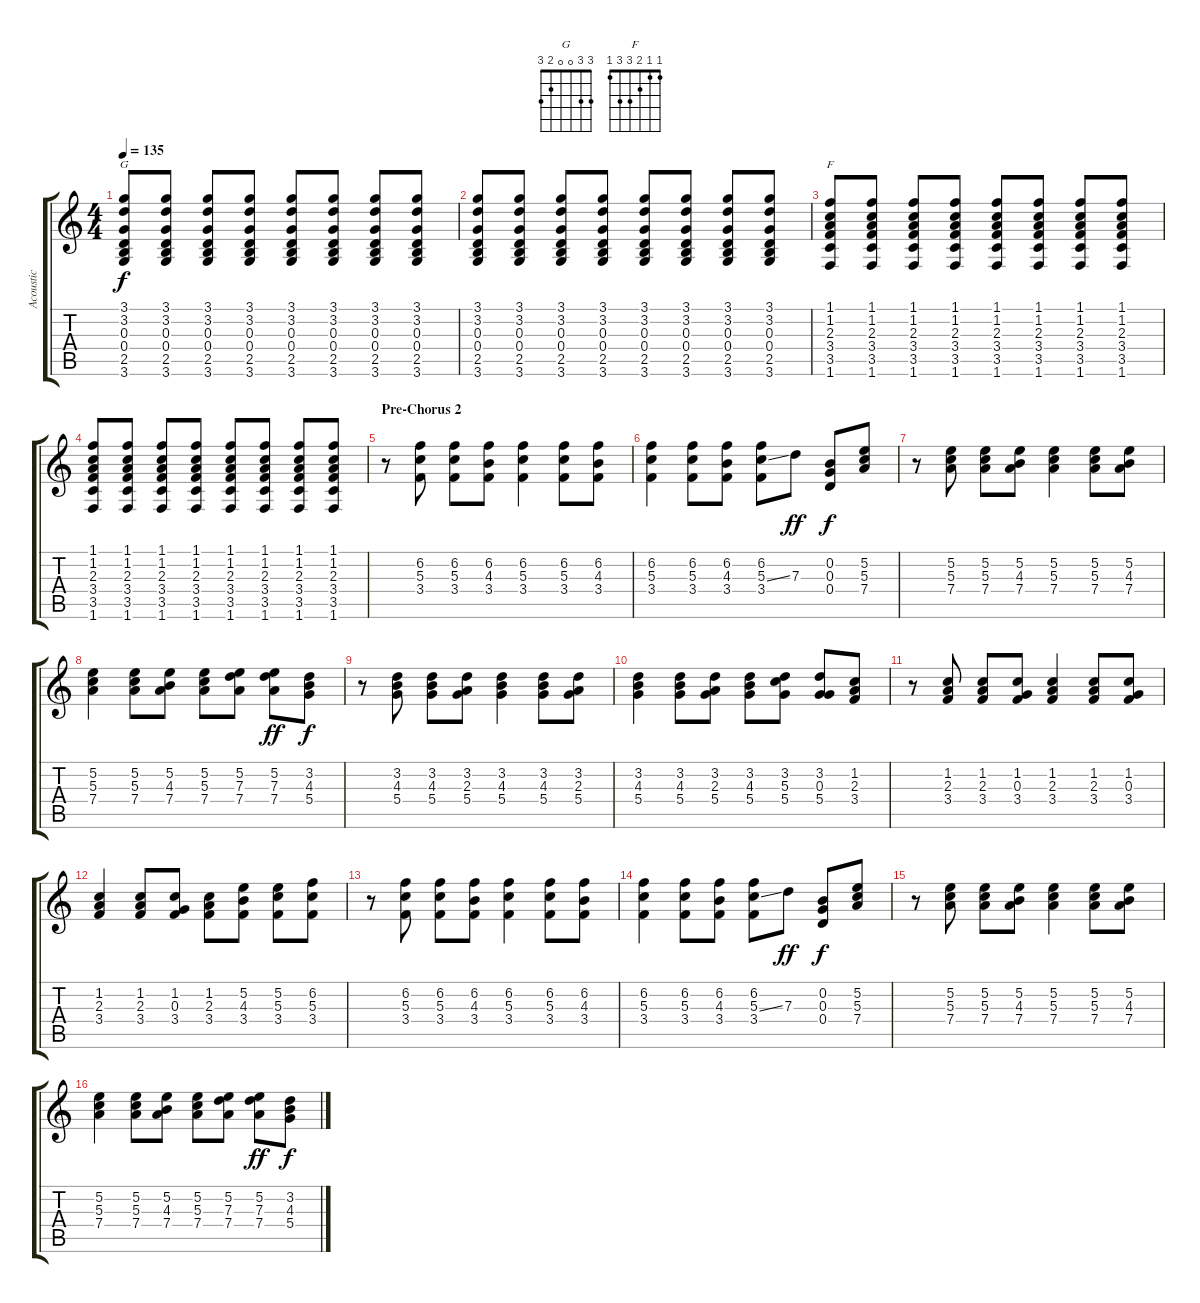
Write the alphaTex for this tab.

\track ("Acoustic" "Acoustic") {instrument acousticguitarnylon}
\staff {score tabs}
\tuning (E4 B3 G3 D3 A2 E2) {hide}
\chord ("G" 3 3 0 0 2 3)
\chord ("F" 1 1 2 3 3 1)
\ts (4 4)
\tempo 135
\clef g2
\ks c
(3.1 3.2 0.3 0.4 2.5 3.6).8{ch "G" dy f} (3.1 3.2 0.3 0.4 2.5 3.6).8 (3.1 3.2 0.3 0.4 2.5 3.6).8 (3.1 3.2 0.3 0.4 2.5 3.6).8 (3.1 3.2 0.3 0.4 2.5 3.6).8 (3.1 3.2 0.3 0.4 2.5 3.6).8 (3.1 3.2 0.3 0.4 2.5 3.6).8 (3.1 3.2 0.3 0.4 2.5 3.6).8 |
(3.1 3.2 0.3 0.4 2.5 3.6).8 (3.1 3.2 0.3 0.4 2.5 3.6).8 (3.1 3.2 0.3 0.4 2.5 3.6).8 (3.1 3.2 0.3 0.4 2.5 3.6).8 (3.1 3.2 0.3 0.4 2.5 3.6).8 (3.1 3.2 0.3 0.4 2.5 3.6).8 (3.1 3.2 0.3 0.4 2.5 3.6).8 (3.1 3.2 0.3 0.4 2.5 3.6).8 |
(1.1 1.2 2.3 3.4 3.5 1.6).8{ch "F"} (1.1 1.2 2.3 3.4 3.5 1.6).8 (1.1 1.2 2.3 3.4 3.5 1.6).8 (1.1 1.2 2.3 3.4 3.5 1.6).8 (1.1 1.2 2.3 3.4 3.5 1.6).8 (1.1 1.2 2.3 3.4 3.5 1.6).8 (1.1 1.2 2.3 3.4 3.5 1.6).8 (1.1 1.2 2.3 3.4 3.5 1.6).8 |
(1.1 1.2 2.3 3.4 3.5 1.6).8 (1.1 1.2 2.3 3.4 3.5 1.6).8 (1.1 1.2 2.3 3.4 3.5 1.6).8 (1.1 1.2 2.3 3.4 3.5 1.6).8 (1.1 1.2 2.3 3.4 3.5 1.6).8 (1.1 1.2 2.3 3.4 3.5 1.6).8 (1.1 1.2 2.3 3.4 3.5 1.6).8 (1.1 1.2 2.3 3.4 3.5 1.6).8 |
\section ("" "Pre-Chorus 2")
r.8 (6.2 5.3 3.4).8 (6.2 5.3 3.4).8 (6.2 4.3 3.4).8 (6.2 5.3 3.4).4 (6.2 5.3 3.4).8 (6.2 4.3 3.4).8 |
(6.2 5.3 3.4).4 (6.2 5.3 3.4).8 (6.2 4.3 3.4).8 (6.2 5.3{ss} 3.4).8 7.3.8{dy ff} (0.2 0.3 0.4).8{dy f} (5.2 5.3 7.4).8 |
r.8 (5.2 5.3 7.4).8 (5.2 5.3 7.4).8 (5.2 4.3 7.4).8 (5.2 5.3 7.4).4 (5.2 5.3 7.4).8 (5.2 4.3 7.4).8 |
(5.2 5.3 7.4).4 (5.2 5.3 7.4).8 (5.2 4.3 7.4).8 (5.2 5.3 7.4).8 (5.2 7.3 7.4).8 (5.2 7.3 7.4).8{dy ff} (3.2 4.3 5.4).8{dy f} |
r.8 (3.2 4.3 5.4).8 (3.2 4.3 5.4).8 (3.2 2.3 5.4).8 (3.2 4.3 5.4).4 (3.2 4.3 5.4).8 (3.2 2.3 5.4).8 |
(3.2 4.3 5.4).4 (3.2 4.3 5.4).8 (3.2 2.3 5.4).8 (3.2 4.3 5.4).8 (3.2 5.3 5.4).8 (3.2 0.3 5.4).8 (1.2 2.3 3.4).8 |
r.8 (1.2 2.3 3.4).8 (1.2 2.3 3.4).8 (1.2 0.3 3.4).8 (1.2 2.3 3.4).4 (1.2 2.3 3.4).8 (1.2 0.3 3.4).8 |
(1.2 2.3 3.4).4 (1.2 2.3 3.4).8 (1.2 0.3 3.4).8 (1.2 2.3 3.4).8 (5.2 4.3 3.4).8 (5.2 5.3 3.4).8 (6.2 5.3 3.4).8 |
r.8 (6.2 5.3 3.4).8 (6.2 5.3 3.4).8 (6.2 4.3 3.4).8 (6.2 5.3 3.4).4 (6.2 5.3 3.4).8 (6.2 4.3 3.4).8 |
(6.2 5.3 3.4).4 (6.2 5.3 3.4).8 (6.2 4.3 3.4).8 (6.2 5.3{ss} 3.4).8 7.3.8{dy ff} (0.2 0.3 0.4).8{dy f} (5.2 5.3 7.4).8 |
r.8 (5.2 5.3 7.4).8 (5.2 5.3 7.4).8 (5.2 4.3 7.4).8 (5.2 5.3 7.4).4 (5.2 5.3 7.4).8 (5.2 4.3 7.4).8 |
(5.2 5.3 7.4).4 (5.2 5.3 7.4).8 (5.2 4.3 7.4).8 (5.2 5.3 7.4).8 (5.2 7.3 7.4).8 (5.2 7.3 7.4).8{dy ff} (3.2 4.3 5.4).8{dy f}
